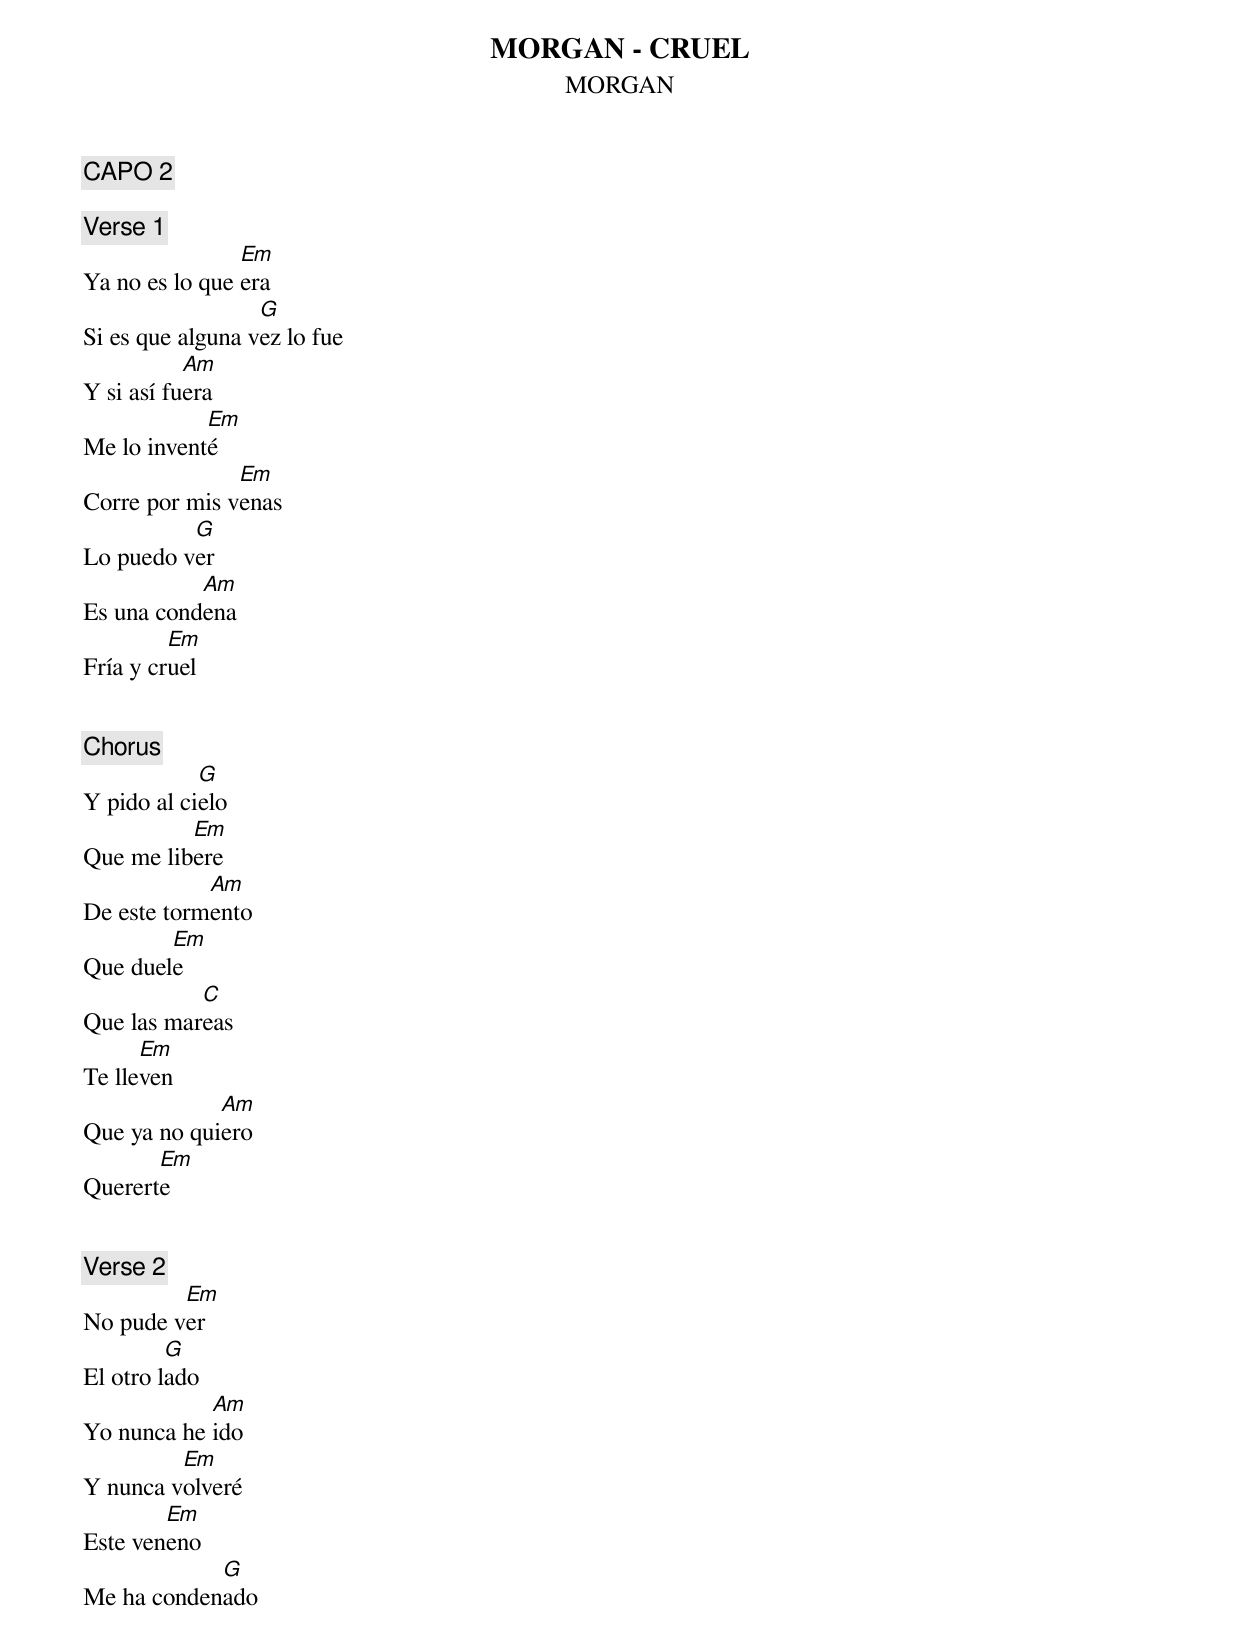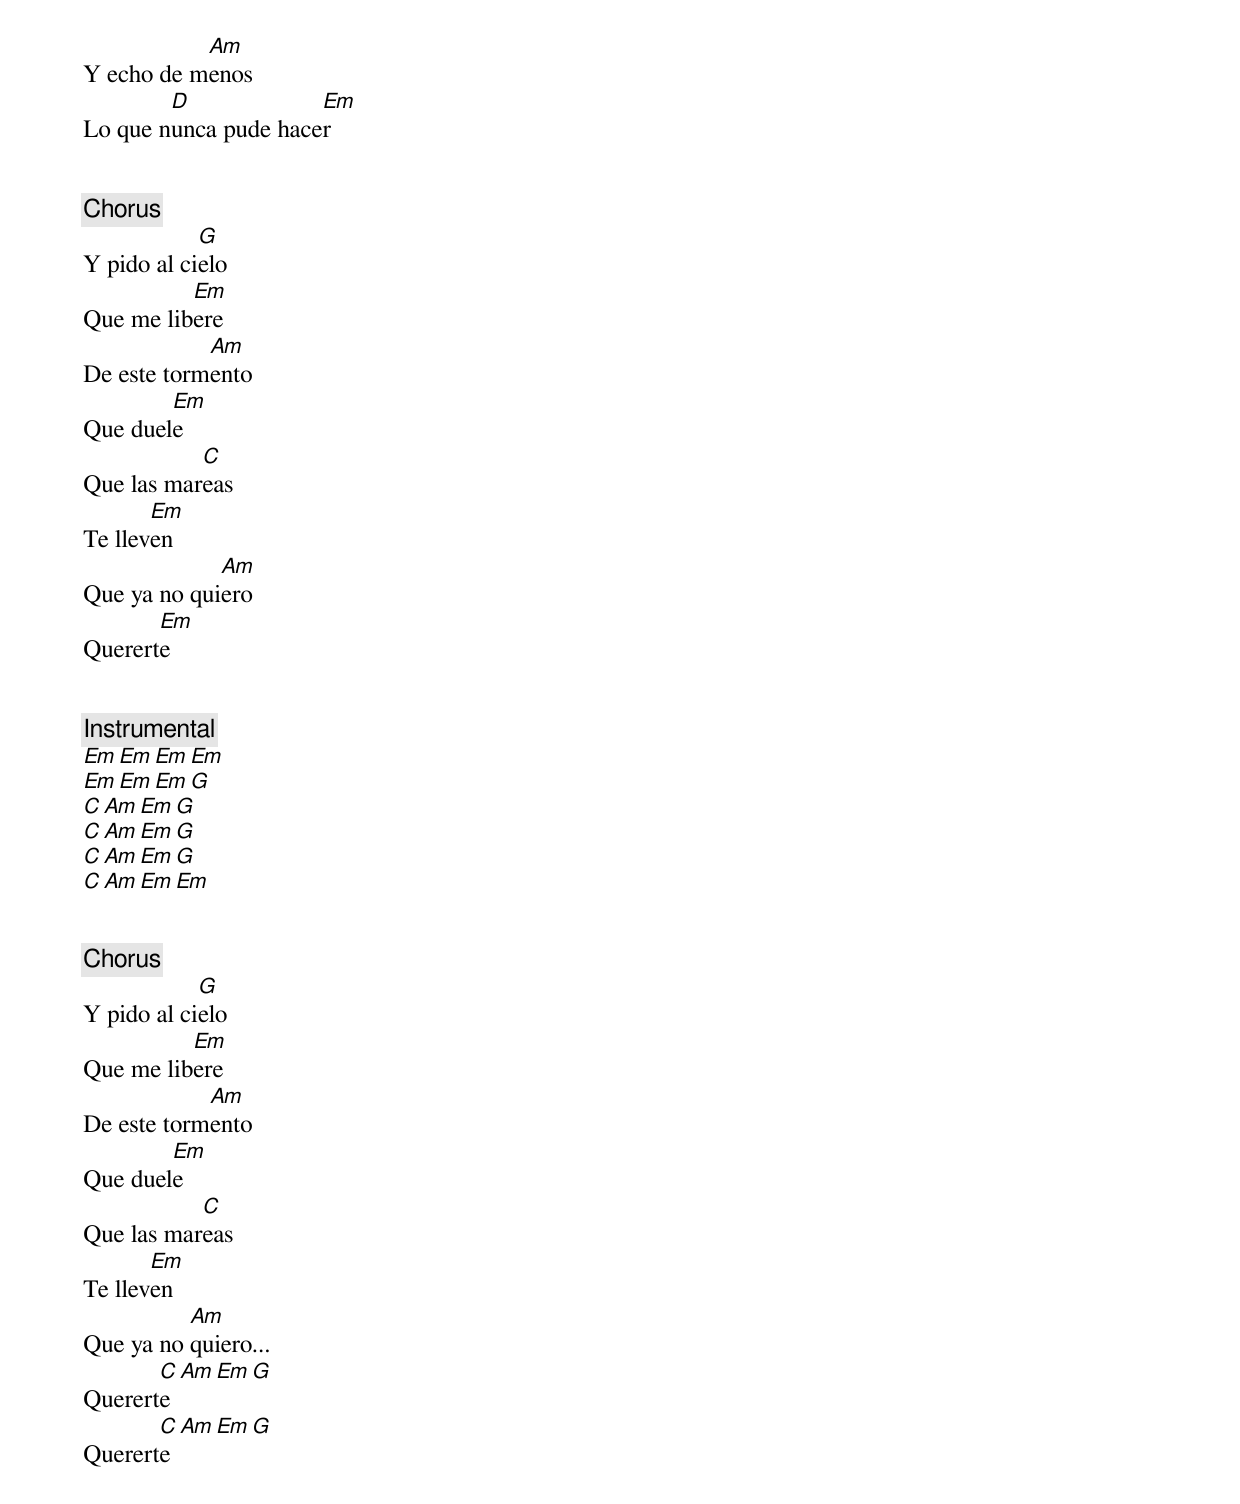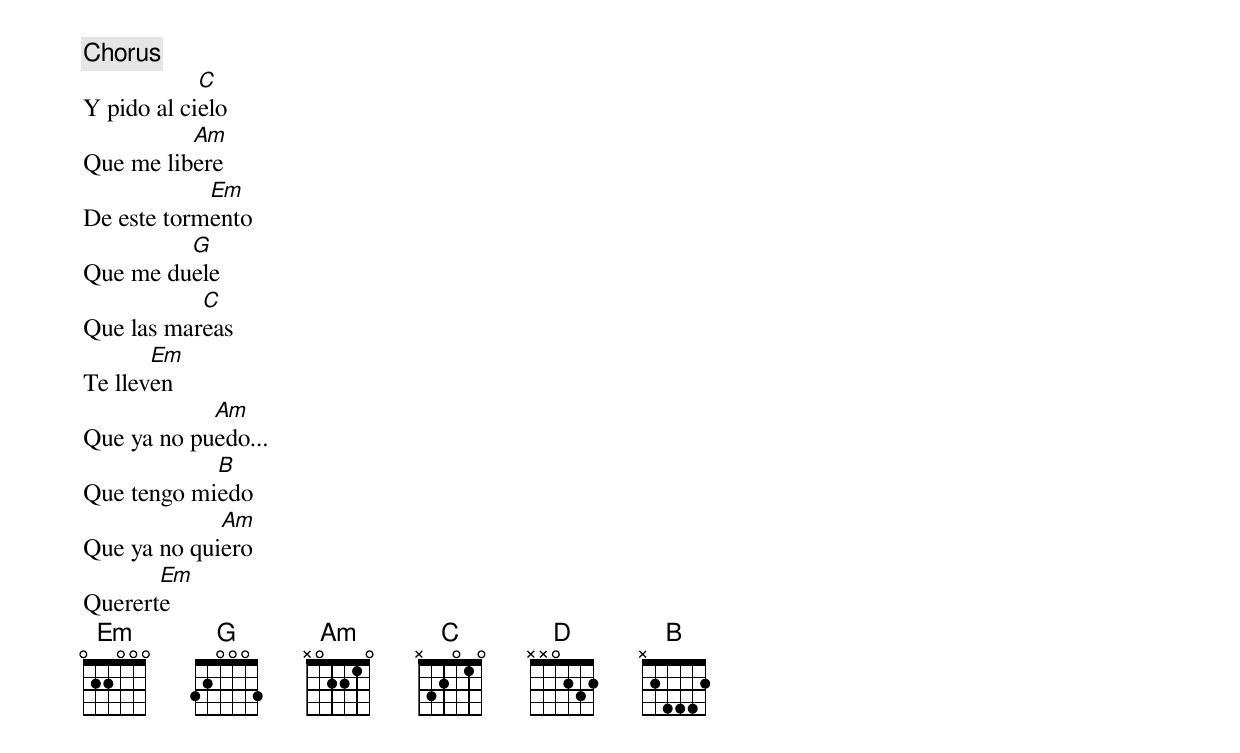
MORGAN - CRUEL
MORGAN
CAPO 2

[Verse 1]
                Em
Ya no es lo que era
                  G
Si es que alguna vez lo fue
           Am
Y si así fuera
            Em
Me lo inventé
               Em
Corre por mis venas
          G
Lo puedo ver
           Am
Es una condena
         Em
Fría y cruel


[Chorus]
            G
Y pido al cielo
          Em
Que me libere
            Am
De este tormento
        Em
Que duele
           C
Que las mareas
      Em
Te lleven
             Am
Que ya no quiero
       Em
Quererte


[Verse 2]
         Em
No pude ver
         G
El otro lado
            Am
Yo nunca he ido
         Em
Y nunca volveré
        Em
Estе veneno
            G
Me ha condеnado
           Am
Y echo de menos
        D             Em
Lo que nunca pude hacer


[Chorus]
            G
Y pido al cielo
          Em
Que me libere
            Am
De este tormento
        Em
Que duele
           C
Que las mareas
       Em
Te lleven
             Am
Que ya no quiero
       Em
Quererte


[Instrumental]
Em Em Em Em
Em Em Em G
C Am Em G
C Am Em G
C Am Em G
C Am Em Em


[Chorus]
            G
Y pido al cielo
          Em
Que me libere
            Am
De este tormento
        Em
Que duele
           C
Que las mareas
       Em
Te lleven
          Am
Que ya no quiero...
       C Am Em G
Quererte
       C Am Em G
Quererte


[Chorus]
            C
Y pido al cielo
          Am
Que me libere
            Em
De este tormento
         G
Que me duele
           C
Que las mareas
       Em
Te lleven
            Am
Que ya no puedo...
            B
Que tengo miedo
             Am
Que ya no quiero
       Em
Quererte
